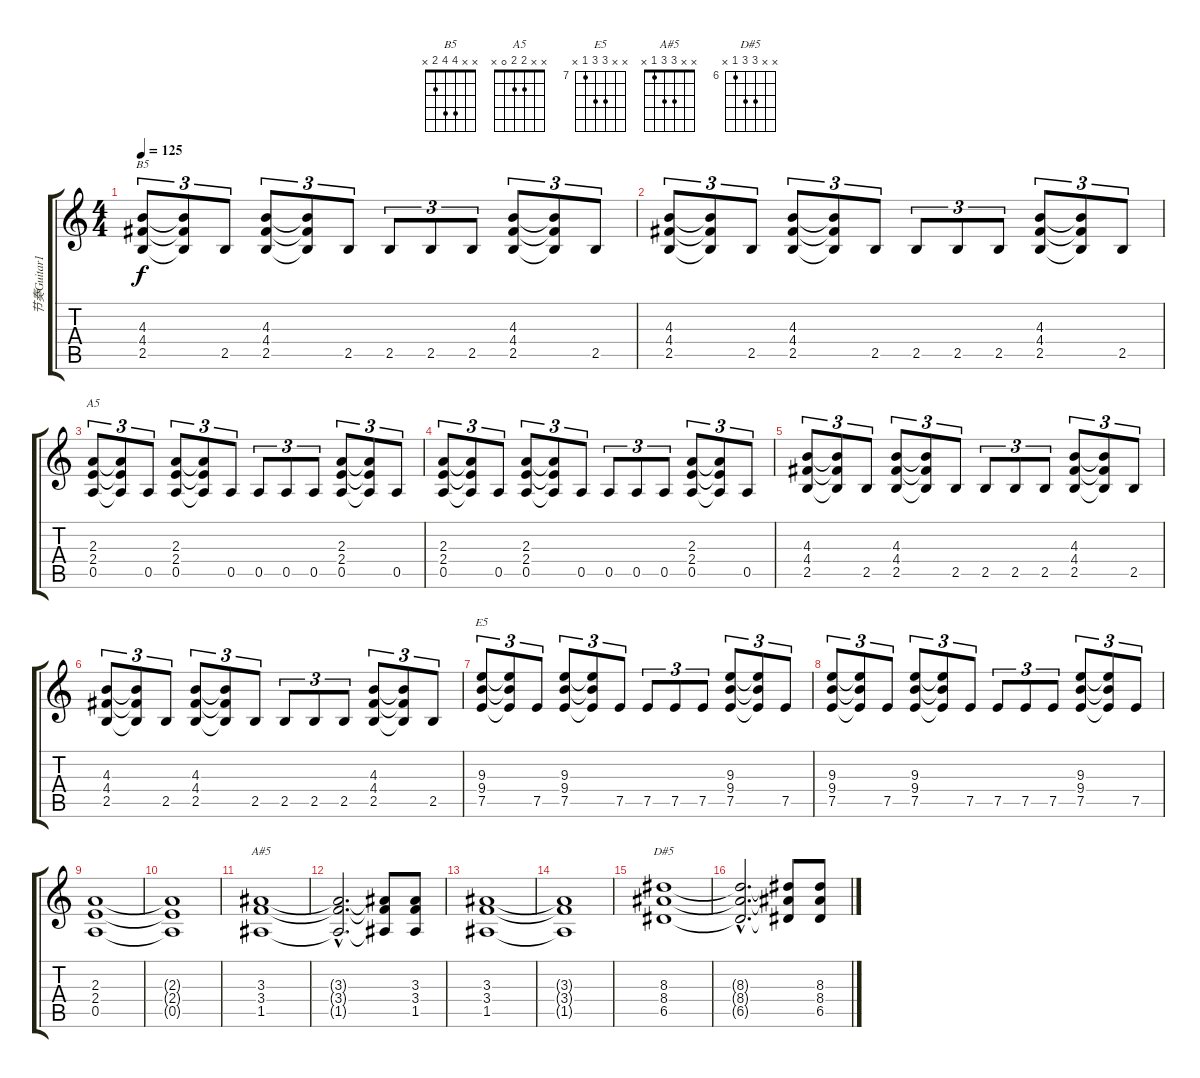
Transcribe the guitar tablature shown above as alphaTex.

\track ("节奏Guitar1" "节奏Guitar1") {instrument distortionguitar}
\staff {score tabs}
\tuning (E4 B3 G3 D3 A2 E2) {hide}
\chord ("B5" x x 4 4 2 x)
\chord ("A5" x x 2 2 0 x)
\chord ("E5" x x 9 9 7 x) {firstfret 7}
\chord ("A#5" x x 3 3 1 x)
\chord ("D#5" x x 8 8 6 x) {firstfret 6}
\ts (4 4)
\tempo 125
\clef g2
\ks c
(4.3 4.4 2.5).8{tu (3 2) ch "B5" dy f} (4.3{t} 4.4{t} 2.5{t}).8{tu (3 2)} 2.5.8{tu (3 2)} (4.3 4.4 2.5).8{tu (3 2)} (4.3{t} 4.4{t} 2.5{t}).8{tu (3 2)} 2.5.8{tu (3 2)} 2.5.8{tu (3 2)} 2.5.8{tu (3 2)} 2.5.8{tu (3 2)} (4.3 4.4 2.5).8{tu (3 2)} (4.3{t} 4.4{t} 2.5{t}).8{tu (3 2)} 2.5.8{tu (3 2)} |
(4.3 4.4 2.5).8{tu (3 2)} (4.3{t} 4.4{t} 2.5{t}).8{tu (3 2)} 2.5.8{tu (3 2)} (4.3 4.4 2.5).8{tu (3 2)} (4.3{t} 4.4{t} 2.5{t}).8{tu (3 2)} 2.5.8{tu (3 2)} 2.5.8{tu (3 2)} 2.5.8{tu (3 2)} 2.5.8{tu (3 2)} (4.3 4.4 2.5).8{tu (3 2)} (4.3{t} 4.4{t} 2.5{t}).8{tu (3 2)} 2.5.8{tu (3 2)} |
(2.3 2.4 0.5).8{tu (3 2) ch "A5"} (2.3{t} 2.4{t} 0.5{t}).8{tu (3 2)} 0.5.8{tu (3 2)} (2.3 2.4 0.5).8{tu (3 2)} (2.3{t} 2.4{t} 0.5{t}).8{tu (3 2)} 0.5.8{tu (3 2)} 0.5.8{tu (3 2)} 0.5.8{tu (3 2)} 0.5.8{tu (3 2)} (2.3 2.4 0.5).8{tu (3 2)} (2.3{t} 2.4{t} 0.5{t}).8{tu (3 2)} 0.5.8{tu (3 2)} |
(2.3 2.4 0.5).8{tu (3 2)} (2.3{t} 2.4{t} 0.5{t}).8{tu (3 2)} 0.5.8{tu (3 2)} (2.3 2.4 0.5).8{tu (3 2)} (2.3{t} 2.4{t} 0.5{t}).8{tu (3 2)} 0.5.8{tu (3 2)} 0.5.8{tu (3 2)} 0.5.8{tu (3 2)} 0.5.8{tu (3 2)} (2.3 2.4 0.5).8{tu (3 2)} (2.3{t} 2.4{t} 0.5{t}).8{tu (3 2)} 0.5.8{tu (3 2)} |
(4.3 4.4 2.5).8{tu (3 2)} (4.3{t} 4.4{t} 2.5{t}).8{tu (3 2)} 2.5.8{tu (3 2)} (4.3 4.4 2.5).8{tu (3 2)} (4.3{t} 4.4{t} 2.5{t}).8{tu (3 2)} 2.5.8{tu (3 2)} 2.5.8{tu (3 2)} 2.5.8{tu (3 2)} 2.5.8{tu (3 2)} (4.3 4.4 2.5).8{tu (3 2)} (4.3{t} 4.4{t} 2.5{t}).8{tu (3 2)} 2.5.8{tu (3 2)} |
(4.3 4.4 2.5).8{tu (3 2)} (4.3{t} 4.4{t} 2.5{t}).8{tu (3 2)} 2.5.8{tu (3 2)} (4.3 4.4 2.5).8{tu (3 2)} (4.3{t} 4.4{t} 2.5{t}).8{tu (3 2)} 2.5.8{tu (3 2)} 2.5.8{tu (3 2)} 2.5.8{tu (3 2)} 2.5.8{tu (3 2)} (4.3 4.4 2.5).8{tu (3 2)} (4.3{t} 4.4{t} 2.5{t}).8{tu (3 2)} 2.5.8{tu (3 2)} |
(9.3 9.4 7.5).8{tu (3 2) ch "E5"} (9.3{t} 9.4{t} 7.5{t}).8{tu (3 2)} 7.5.8{tu (3 2)} (9.3 9.4 7.5).8{tu (3 2)} (9.3{t} 9.4{t} 7.5{t}).8{tu (3 2)} 7.5.8{tu (3 2)} 7.5.8{tu (3 2)} 7.5.8{tu (3 2)} 7.5.8{tu (3 2)} (9.3 9.4 7.5).8{tu (3 2)} (9.3{t} 9.4{t} 7.5{t}).8{tu (3 2)} 7.5.8{tu (3 2)} |
(9.3 9.4 7.5).8{tu (3 2)} (9.3{t} 9.4{t} 7.5{t}).8{tu (3 2)} 7.5.8{tu (3 2)} (9.3 9.4 7.5).8{tu (3 2)} (9.3{t} 9.4{t} 7.5{t}).8{tu (3 2)} 7.5.8{tu (3 2)} 7.5.8{tu (3 2)} 7.5.8{tu (3 2)} 7.5.8{tu (3 2)} (9.3 9.4 7.5).8{tu (3 2)} (9.3{t} 9.4{t} 7.5{t}).8{tu (3 2)} 7.5.8{tu (3 2)} |
(2.3 2.4 0.5).1 |
(2.3{t} 2.4{t} 0.5{t}).1 |
(3.3 3.4 1.5).1{ch "A#5"} |
(3.3{hac t} 3.4{hac t} 1.5{hac t}).2{d} (3.3{t} 3.4{t} 1.5{t}).8 (3.3 3.4 1.5).8 |
(3.3 3.4 1.5).1 |
(3.3{t} 3.4{t} 1.5{t}).1 |
(8.3 8.4 6.5).1{ch "D#5"} |
(8.3{hac t} 8.4{hac t} 6.5{hac t}).2{d} (8.3{t} 8.4{t} 6.5{t}).8 (8.3 8.4 6.5).8
